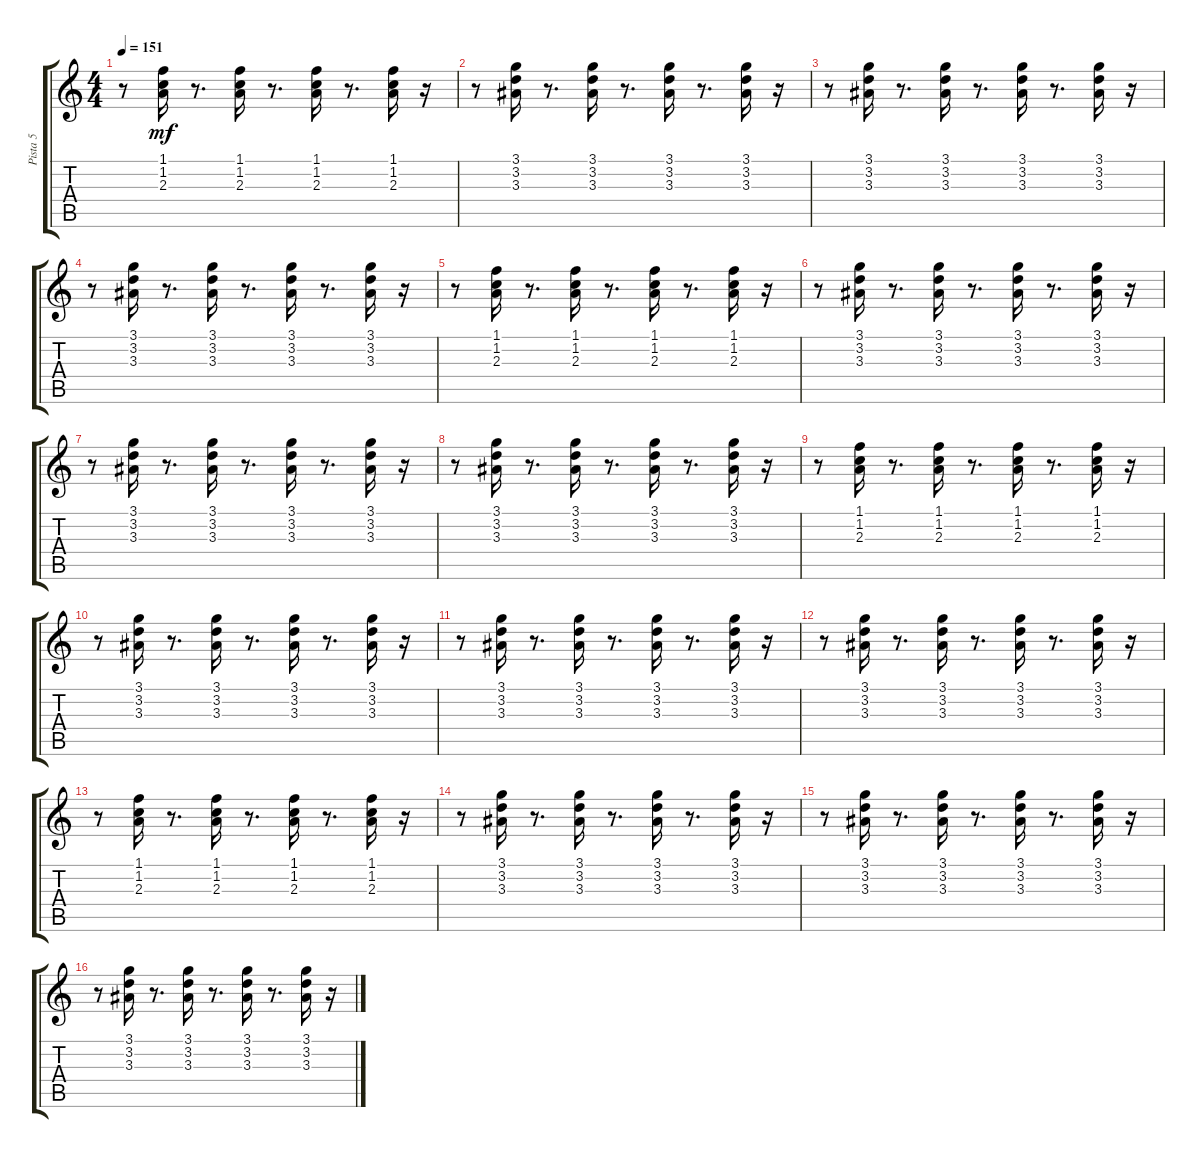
\track ("Pista 5" "Pista 5") {instrument overdrivenguitar}
\staff {score tabs}
\tuning (E4 B3 G3 D3 A2 E2) {hide}
\ts (4 4)
\tempo 151
\clef g2
\ks c
r.8{dy mf} (1.1 1.2 2.3).16 r.8{d} (1.1 1.2 2.3).16 r.8{d} (1.1 1.2 2.3).16 r.8{d} (1.1 1.2 2.3).16 r.16 |
r.8 (3.1 3.2 3.3).16 r.8{d} (3.1 3.2 3.3).16 r.8{d} (3.1 3.2 3.3).16 r.8{d} (3.1 3.2 3.3).16 r.16 |
r.8 (3.1 3.2 3.3).16 r.8{d} (3.1 3.2 3.3).16 r.8{d} (3.1 3.2 3.3).16 r.8{d} (3.1 3.2 3.3).16 r.16 |
r.8 (3.1 3.2 3.3).16 r.8{d} (3.1 3.2 3.3).16 r.8{d} (3.1 3.2 3.3).16 r.8{d} (3.1 3.2 3.3).16 r.16 |
r.8 (1.1 1.2 2.3).16 r.8{d} (1.1 1.2 2.3).16 r.8{d} (1.1 1.2 2.3).16 r.8{d} (1.1 1.2 2.3).16 r.16 |
r.8 (3.1 3.2 3.3).16 r.8{d} (3.1 3.2 3.3).16 r.8{d} (3.1 3.2 3.3).16 r.8{d} (3.1 3.2 3.3).16 r.16 |
r.8 (3.1 3.2 3.3).16 r.8{d} (3.1 3.2 3.3).16 r.8{d} (3.1 3.2 3.3).16 r.8{d} (3.1 3.2 3.3).16 r.16 |
r.8 (3.1 3.2 3.3).16 r.8{d} (3.1 3.2 3.3).16 r.8{d} (3.1 3.2 3.3).16 r.8{d} (3.1 3.2 3.3).16 r.16 |
r.8 (1.1 1.2 2.3).16 r.8{d} (1.1 1.2 2.3).16 r.8{d} (1.1 1.2 2.3).16 r.8{d} (1.1 1.2 2.3).16 r.16 |
r.8 (3.1 3.2 3.3).16 r.8{d} (3.1 3.2 3.3).16 r.8{d} (3.1 3.2 3.3).16 r.8{d} (3.1 3.2 3.3).16 r.16 |
r.8 (3.1 3.2 3.3).16 r.8{d} (3.1 3.2 3.3).16 r.8{d} (3.1 3.2 3.3).16 r.8{d} (3.1 3.2 3.3).16 r.16 |
r.8 (3.1 3.2 3.3).16 r.8{d} (3.1 3.2 3.3).16 r.8{d} (3.1 3.2 3.3).16 r.8{d} (3.1 3.2 3.3).16 r.16 |
r.8 (1.1 1.2 2.3).16 r.8{d} (1.1 1.2 2.3).16 r.8{d} (1.1 1.2 2.3).16 r.8{d} (1.1 1.2 2.3).16 r.16 |
r.8 (3.1 3.2 3.3).16 r.8{d} (3.1 3.2 3.3).16 r.8{d} (3.1 3.2 3.3).16 r.8{d} (3.1 3.2 3.3).16 r.16 |
r.8 (3.1 3.2 3.3).16 r.8{d} (3.1 3.2 3.3).16 r.8{d} (3.1 3.2 3.3).16 r.8{d} (3.1 3.2 3.3).16 r.16 |
r.8 (3.1 3.2 3.3).16 r.8{d} (3.1 3.2 3.3).16 r.8{d} (3.1 3.2 3.3).16 r.8{d} (3.1 3.2 3.3).16 r.16
